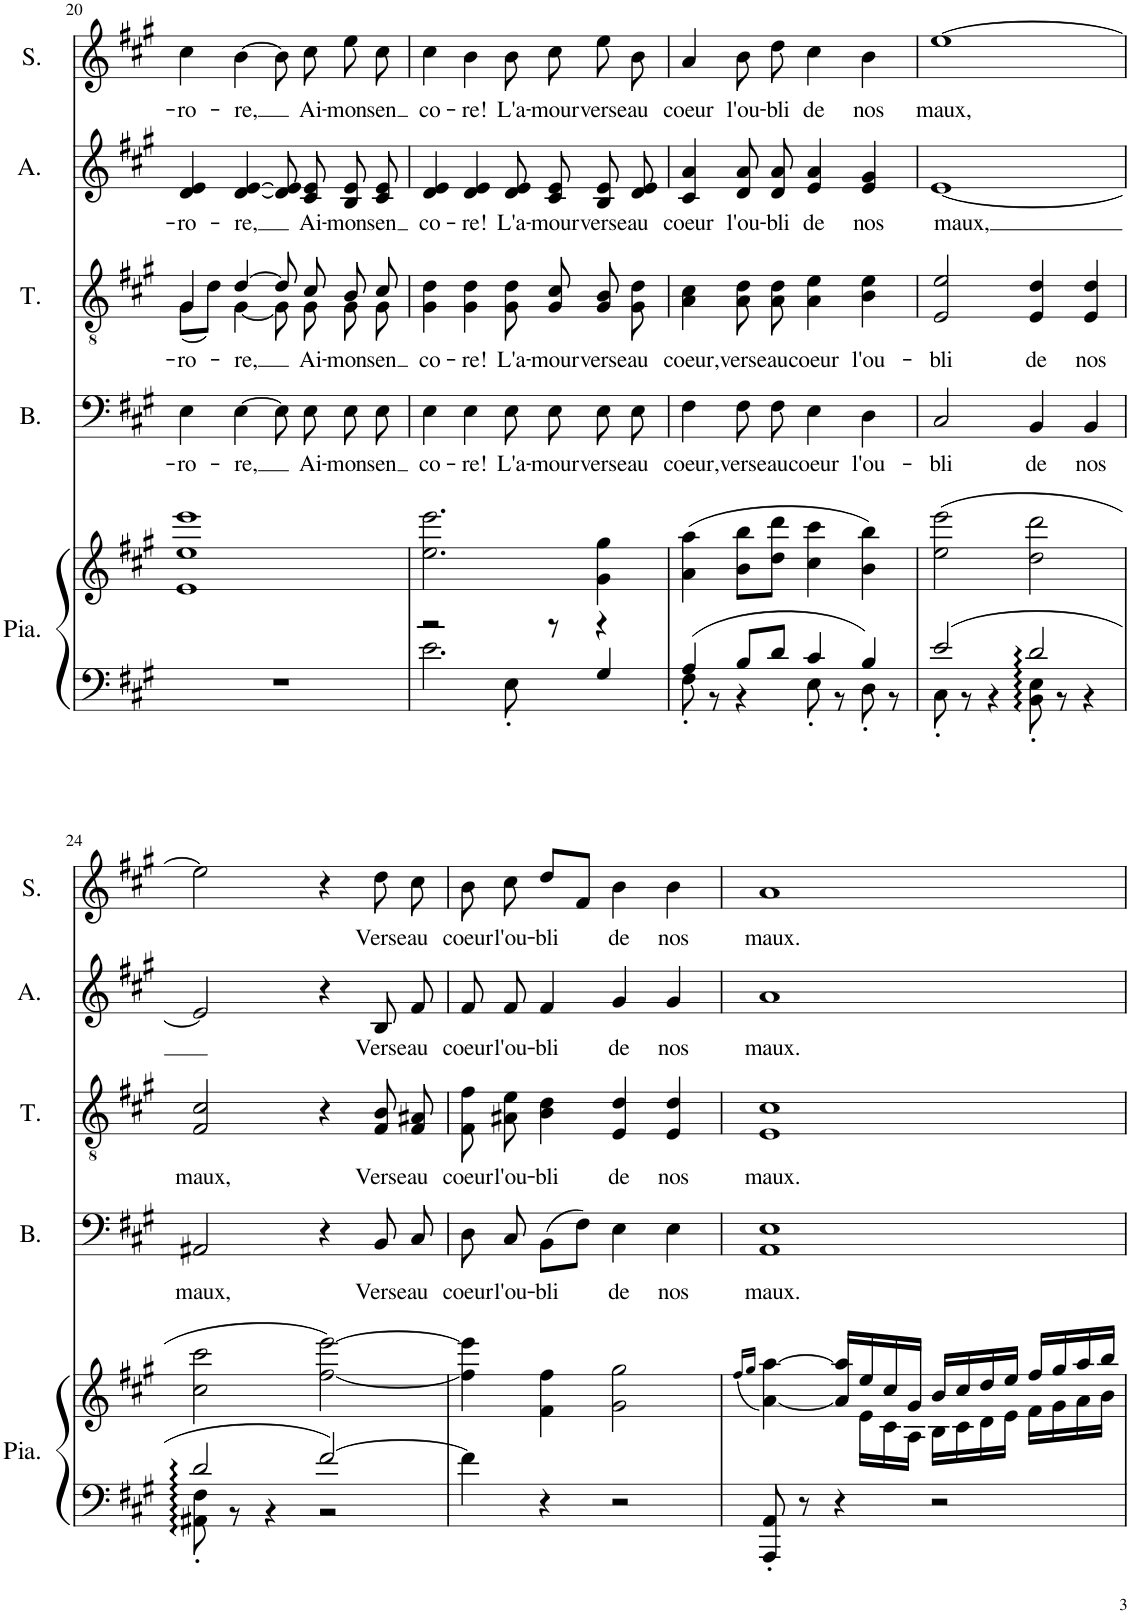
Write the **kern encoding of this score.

**kern	**kern	**kern	**text	**kern	**text	**kern	**text	**kern	**text
*part5	*part5	*part4	*part4	*part3	*part3	*part2	*part2	*part1	*part1
*staff6	*staff5	*staff4	*staff4	*staff3	*staff3	*staff2	*staff2	*staff1	*staff1
*I"Piano	*	*I"Bass	*	*I"Ténor	*	*I"Alto	*	*I"Soprano	*
*I'Pia.	*	*I'B.	*	*I'T.	*	*I'A.	*	*I'S.	*
!!LO:PB:g=z
*clefF4	*clefG2	*clefF4	*	*clefGv2	*	*clefG2	*	*clefG2	*
*k[f#c#g#]	*k[f#c#g#]	*k[f#c#g#]	*	*k[f#c#g#]	*	*k[f#c#g#]	*	*k[f#c#g#]	*
*M4/4	*M4/4	*M4/4	*	*M4/4	*	*M4/4	*	*M4/4	*
*met(c)	*met(c)	*met(c)	*	*met(c)	*	*met(c)	*	*met(c)	*
=20	=20	=20	=20	=20	=20	=20	=20	=20	=20
!	!	!	!LO:LY:b	!	!LO:LY:b	!	!LO:LY:b	!	!LO:LY:b
*	*	*	*	*^	*	*	*	*	*
1r	1e 1ee 1eee	4E\	-ro-	4G#/	(8G#\L	-ro-	4d/ 4e/	-ro-	4cc#\	-ro-
.	.	.	.	.	8d\J)	.	.	.	.	.
!	!	!	!LO:LY:b	!	!	!LO:LY:b	!	!LO:LY:b	!	!LO:LY:b
.	.	[4E\	-re,	[4d/	[4G#\	-re,	[4d/ [4e/	-re,	[4b\	-re,
.	.	8E\]	.	8d/]	8G#\]	.	8d]/ 8e]/L	.	8b\]	.
!	!	!	!LO:LY:b	!	!	!LO:LY:b	!	!LO:LY:b	!	!LO:LY:b
.	.	8E\	Ai-	8c#/	8G#\	Ai-	8c#/ 8e/J	Ai-	8cc#\	Ai-
!	!	!	!LO:LY:b	!	!	!LO:LY:b	!	!LO:LY:b	!	!LO:LY:b
.	.	8E\	-mons	8B/	8G#\	-mons	8B/ 8e/L	-mons	8ee\	-mons
!	!	!	!LO:LY:b	!	!	!LO:LY:b	!	!LO:LY:b	!	!LO:LY:b
.	.	8E\	en	8c#/	8G#\	en	8c#/ 8e/J	en	8cc#\	en
=21	=21	=21	=21	=21	=21	=21	=21	=21	=21	=21
*^	*	*	*	*	*	*	*	*	*	*
!	!	!	!	!LO:LY:b	!	!	!LO:LY:b	!	!LO:LY:b	!	!LO:LY:b
*	*	*	*	*	*v	*v	*	*	*	*	*
2r	2.e\	2.ee\ 2.eee\	4E\	co-	4G#\ 4d\	co-	4d/ 4e/	co-	4cc#\	co-
!	!	!	!	!LO:LY:b	!	!LO:LY:b	!	!LO:LY:b	!	!LO:LY:b
.	.	.	4E\	-re!	4G#\ 4d\	-re!	4d/ 4e/	-re!	4b\	-re!
!	!	!	!	!LO:LY:b	!	!LO:LY:b	!	!LO:LY:b	!	!LO:LY:b
8E'\	.	.	8E\	L'a-	8G#\ 8d\	L'a-	8d/ 8e/L	L'a-	8b\	L'a-
!	!	!	!	!LO:LY:b	!	!LO:LY:b	!	!LO:LY:b	!	!LO:LY:b
8r	.	.	8E\	-mour	8G#/ 8c#/	-mour	8c#/ 8e/J	-mour	8cc#\	-mour
!	!	!	!	!LO:LY:b	!	!LO:LY:b	!	!LO:LY:b	!	!LO:LY:b
4r	4G#/	4g#\ 4gg#\	8E\	verse	8G#/ 8B/	verse	8B/ 8e/L	verse	8ee\	verse
!	!	!	!	!LO:LY:b	!	!LO:LY:b	!	!LO:LY:b	!	!LO:LY:b
.	.	.	8E\	au	8G#\ 8d\	au	8d/ 8e/J	au	8b\	au
=22	=22	=22	=22	=22	=22	=22	=22	=22	=22	=22
!	!	!	!	!LO:LY:b	!	!LO:LY:b	!	!LO:LY:b	!	!LO:LY:b
4A/	8F#'\	(4a\ 4aa\	4F#\	coeur,	4A\ 4c#\	coeur,	4c#/ 4a/	coeur	4a/	coeur
.	8r	.	.	.	.	.	.	.	.	.
!	!	!	!	!LO:LY:b	!	!LO:LY:b	!	!LO:LY:b	!	!LO:LY:b
8B/L	4r	8b\ 8bb\L	8F#\	verse	8A\ 8d\	verse	8d/ 8a/L	l'ou-	8b\	l'ou-
!	!	!	!	!LO:LY:b	!	!LO:LY:b	!	!LO:LY:b	!	!LO:LY:b
8d/J	.	8dd\ 8ddd\J	8F#\	au	8A\ 8d\	au	8d/ 8a/J	-bli	8dd\	-bli
!	!	!	!	!LO:LY:b	!	!LO:LY:b	!	!LO:LY:b	!	!LO:LY:b
4c#/	8E'\	4cc#\ 4ccc#\	4E\	coeur	4A\ 4e\	coeur	4e/ 4a/	de	4cc#\	de
.	8r	.	.	.	.	.	.	.	.	.
!	!	!	!	!LO:LY:b	!	!LO:LY:b	!	!LO:LY:b	!	!LO:LY:b
4B/	8D'\	4b\ 4bb\)	4D\	l'ou-	4B\ 4e\	l'ou-	4e/ 4g#/	nos	4b\	nos
.	8r	.	.	.	.	.	.	.	.	.
=23	=23	=23	=23	=23	=23	=23	=23	=23	=23	=23
!	!	!	!	!LO:LY:b	!	!LO:LY:b	!	!LO:LY:b	!	!LO:LY:b
2e/	8C#'\	(2ee\ 2eee\	2C#/	-bli	2E/ 2e/	-bli	[1e	maux,	[1ee	maux,
.	8r	.	.	.	.	.	.	.	.	.
.	4r	.	.	.	.	.	.	.	.	.
!	!	!	!	!LO:LY:b	!	!LO:LY:b	!	!	!	!
2d/	8BB\' 8E\'	2dd\ 2ddd\	4BB/	de	4E/ 4d/	de	.	.	.	.
.	8r	.	.	.	.	.	.	.	.	.
!	!	!	!	!LO:LY:b	!	!LO:LY:b	!	!	!	!
.	4r	.	4BB/	nos	4E/ 4d/	nos	.	.	.	.
!!LO:LB:g=z
=24	=24	=24	=24	=24	=24	=24	=24	=24	=24	=24
!	!	!	!	!LO:LY:b	!	!LO:LY:b	!	!	!	!
2d/	8AA#X\' 8F#\'	2cc#\ 2ccc#\	2AA#X/	maux,	2F#/ 2c#/	maux,	2e/]	.	2ee\]	.
.	8r	.	.	.	.	.	.	.	.	.
.	4r	.	.	.	.	.	.	.	.	.
[2f#/	2r	[2ff#\ [2eee\)	4r	.	4r	.	4r	.	4r	.
!	!	!	!	!LO:LY:b	!	!LO:LY:b	!	!LO:LY:b	!	!LO:LY:b
.	.	.	8BB/	Verse	8F#/ 8B/	Verse	8B/L	Verse	8dd\	Verse
!	!	!	!	!LO:LY:b	!	!LO:LY:b	!	!LO:LY:b	!	!LO:LY:b
.	.	.	8C#/	au	8F#/ 8A#X/	au	8f#/J	au	8cc#\	au
*v	*v	*	*	*	*	*	*	*	*	*
=25	=25	=25	=25	=25	=25	=25	=25	=25	=25
!	!	!	!LO:LY:b	!	!LO:LY:b	!	!LO:LY:b	!	!LO:LY:b
4f#\]	4ff#\] 4eee\]	8D\	coeur	8F#\ 8f#\	coeur	8f#/L	coeur	8b\	coeur
!	!	!	!LO:LY:b	!	!LO:LY:b	!	!LO:LY:b	!	!LO:LY:b
.	.	8C#/	l'ou-	8A#X\ 8e\	l'ou-	8f#/J	l'ou-	8cc#\	l'ou-
!	!	!	!LO:LY:b	!	!LO:LY:b	!	!LO:LY:b	!	!LO:LY:b
4r	4f#\ 4ff#\	(8BB\L	-bli	4B\ 4d\	-bli	4f#/	-bli	8dd/L	-bli
.	.	8F#\J)	.	.	.	.	.	8f#/J	.
!	!	!	!LO:LY:b	!	!LO:LY:b	!	!LO:LY:b	!	!LO:LY:b
2r	2g#\ 2gg#\	4E\	de	4E/ 4d/	de	4g#/	de	4b\	de
!	!	!	!LO:LY:b	!	!LO:LY:b	!	!LO:LY:b	!	!LO:LY:b
.	.	4E\	nos	4E/ 4d/	nos	4g#/	nos	4b\	nos
=26	=26	=26	=26	=26	=26	=26	=26	=26	=26
.	(16qff#/LL	.	.	.	.	.	.	.	.
.	16qgg#/JJ	.	.	.	.	.	.	.	.
*	*^	*	*	*	*	*	*	*	*
!	!	!	!	!LO:LY:b	!	!LO:LY:b	!	!LO:LY:b	!	!LO:LY:b
8AAA/' 8AA/'	[4a\ [4aa\)	16ryy	1AA 1E	maux.	1E 1c#	maux.	1a	maux.	1a	maux.
*	*v	*v	*	*	*	*	*	*	*	*
8r	.	.	.	.	.	.	.	.	.
4r	16a/] 16aa/]LL	.	.	.	.	.	.	.	.
*	*^	*	*	*	*	*	*	*	*
.	16ee/	16e\LL	.	.	.	.	.	.	.	.
.	16cc#/	16c#\	.	.	.	.	.	.	.	.
.	16g#/JJ	16A\JJ	.	.	.	.	.	.	.	.
2r	16b/LL	16B\LL	.	.	.	.	.	.	.	.
.	16cc#/	16c#\	.	.	.	.	.	.	.	.
.	16dd/	16d\	.	.	.	.	.	.	.	.
.	16ee/JJ	16e\JJ	.	.	.	.	.	.	.	.
.	16ff#/LL	16f#\LL	.	.	.	.	.	.	.	.
.	16gg#/	16g#\	.	.	.	.	.	.	.	.
.	16aa/	16a\	.	.	.	.	.	.	.	.
.	16bb/JJ	16b\JJ	.	.	.	.	.	.	.	.
*	*v	*v	*	*	*	*	*	*	*	*
=	=	=	=	=	=	=	=	=	=
*-	*-	*-	*-	*-	*-	*-	*-	*-	*-
